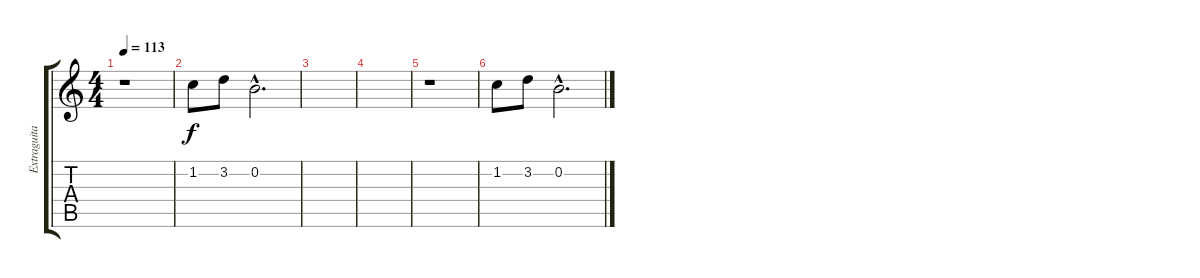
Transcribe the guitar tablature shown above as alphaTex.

\track ("Extraguitar" "Extraguita") {instrument acousticguitarnylon}
\staff {score tabs}
\tuning (E4 B3 G3 D3 A2 E2) {hide}
\ts (4 4)
\tempo 113
\clef g2
\ks c
r.1{dy f} |
1.2.8 3.2.8 0.2{hac}.2{d} |
|
|
r.1 |
1.2.8 3.2.8 0.2{hac}.2{d}
